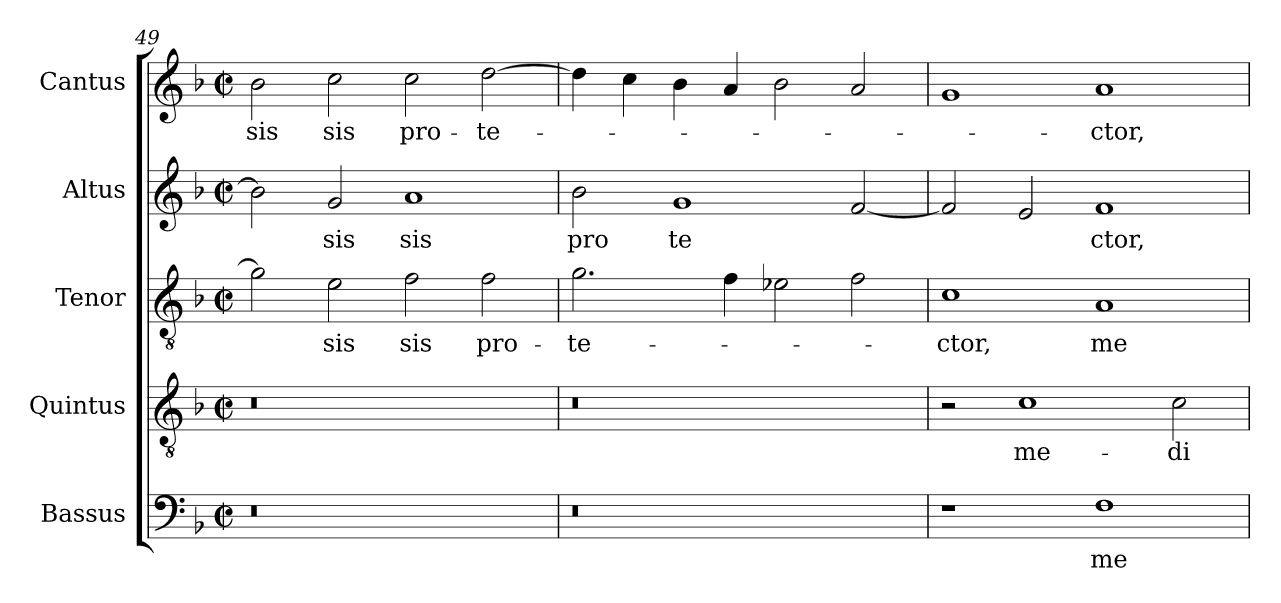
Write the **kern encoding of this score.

**kern	**text	**kern	**text	**kern	**text	**kern	**text	**kern	**text
*part5	*part5	*part4	*part4	*part3	*part3	*part2	*part2	*part1	*part1
*staff5	*staff5	*staff4	*staff4	*staff3	*staff3	*staff2	*staff2	*staff1	*staff1
*I"Bassus	*	*I"Quintus	*	*I"Tenor	*	*I"Altus	*	*I"Cantus	*
*clefF4	*	*clefGv2	*	*clefGv2	*	*clefG2	*	*clefG2	*
*k[b-]	*	*k[b-]	*	*k[b-]	*	*k[b-]	*	*k[b-]	*
*F:	*	*F:	*	*F:	*	*F:	*	*F:	*
*M2/2	*	*M2/2	*	*M2/2	*	*M2/2	*	*M2/2	*
*met(c|)	*	*met(c|)	*	*met(c|)	*	*met(c|)	*	*met(c|)	*
=49	=49	=49	=49	=49	=49	=49	=49	=49	=49
!	!	!	!	!	!	!	!	!	!LO:LY:b:cj
0r	.	0r	.	2g\]	.	2b-\]	.	2b-\	-sis
!	!	!	!	!	!LO:LY:b:cj	!	!LO:LY:b:cj	!	!LO:LY:b:cj
.	.	.	.	2e\	-sis	2g/	sis	2cc\	sis
!	!	!	!	!	!LO:LY:b:cj	!	!LO:LY:b:cj	!	!LO:LY:b:cj
.	.	.	.	2f\	sis	1a	sis	2cc\	pro-
!	!	!	!	!	!LO:LY:b:cj	!	!	!	!LO:LY:b:cj
.	.	.	.	2f\	pro-	.	.	[>2dd\	-te-
=50	=50	=50	=50	=50	=50	=50	=50	=50	=50
!	!	!	!	!	!LO:LY:b:cj	!	!LO:LY:b:cj	!	!
0r	.	0r	.	2.g\	-te-	2b-\	pro	4dd\]	.
.	.	.	.	.	.	.	.	4cc\	.
!	!	!	!	!	!	!	!LO:LY:b:cj	!	!
.	.	.	.	.	.	1g	te	4b-\	.
.	.	.	.	4f\	.	.	.	4a/	.
.	.	.	.	2e-X\	.	.	.	2b-\	.
.	.	.	.	2f\	.	[<2f/	.	2a/	.
=51	=51	=51	=51	=51	=51	=51	=51	=51	=51
!	!	!	!	!	!LO:LY:b:cj	!	!	!	!
1r	.	2r	.	1c	-ctor,	2f/]	.	1g	.
!	!	!	!LO:LY:b:cj	!	!	!	!	!	!
.	.	1c	me-	.	.	2e/	.	.	.
!	!LO:LY:b:cj	!	!	!	!LO:LY:b:cj	!	!LO:LY:b:cj	!	!LO:LY:b:cj
1F	me	.	.	1A	me-	1f	ctor,	1a	-ctor,
!	!	!	!LO:LY:b:cj	!	!	!	!	!	!
.	.	2c\	-di-	.	.	.	.	.	.
=	=	=	=	=	=	=	=	=	=
*-	*-	*-	*-	*-	*-	*-	*-	*-	*-
